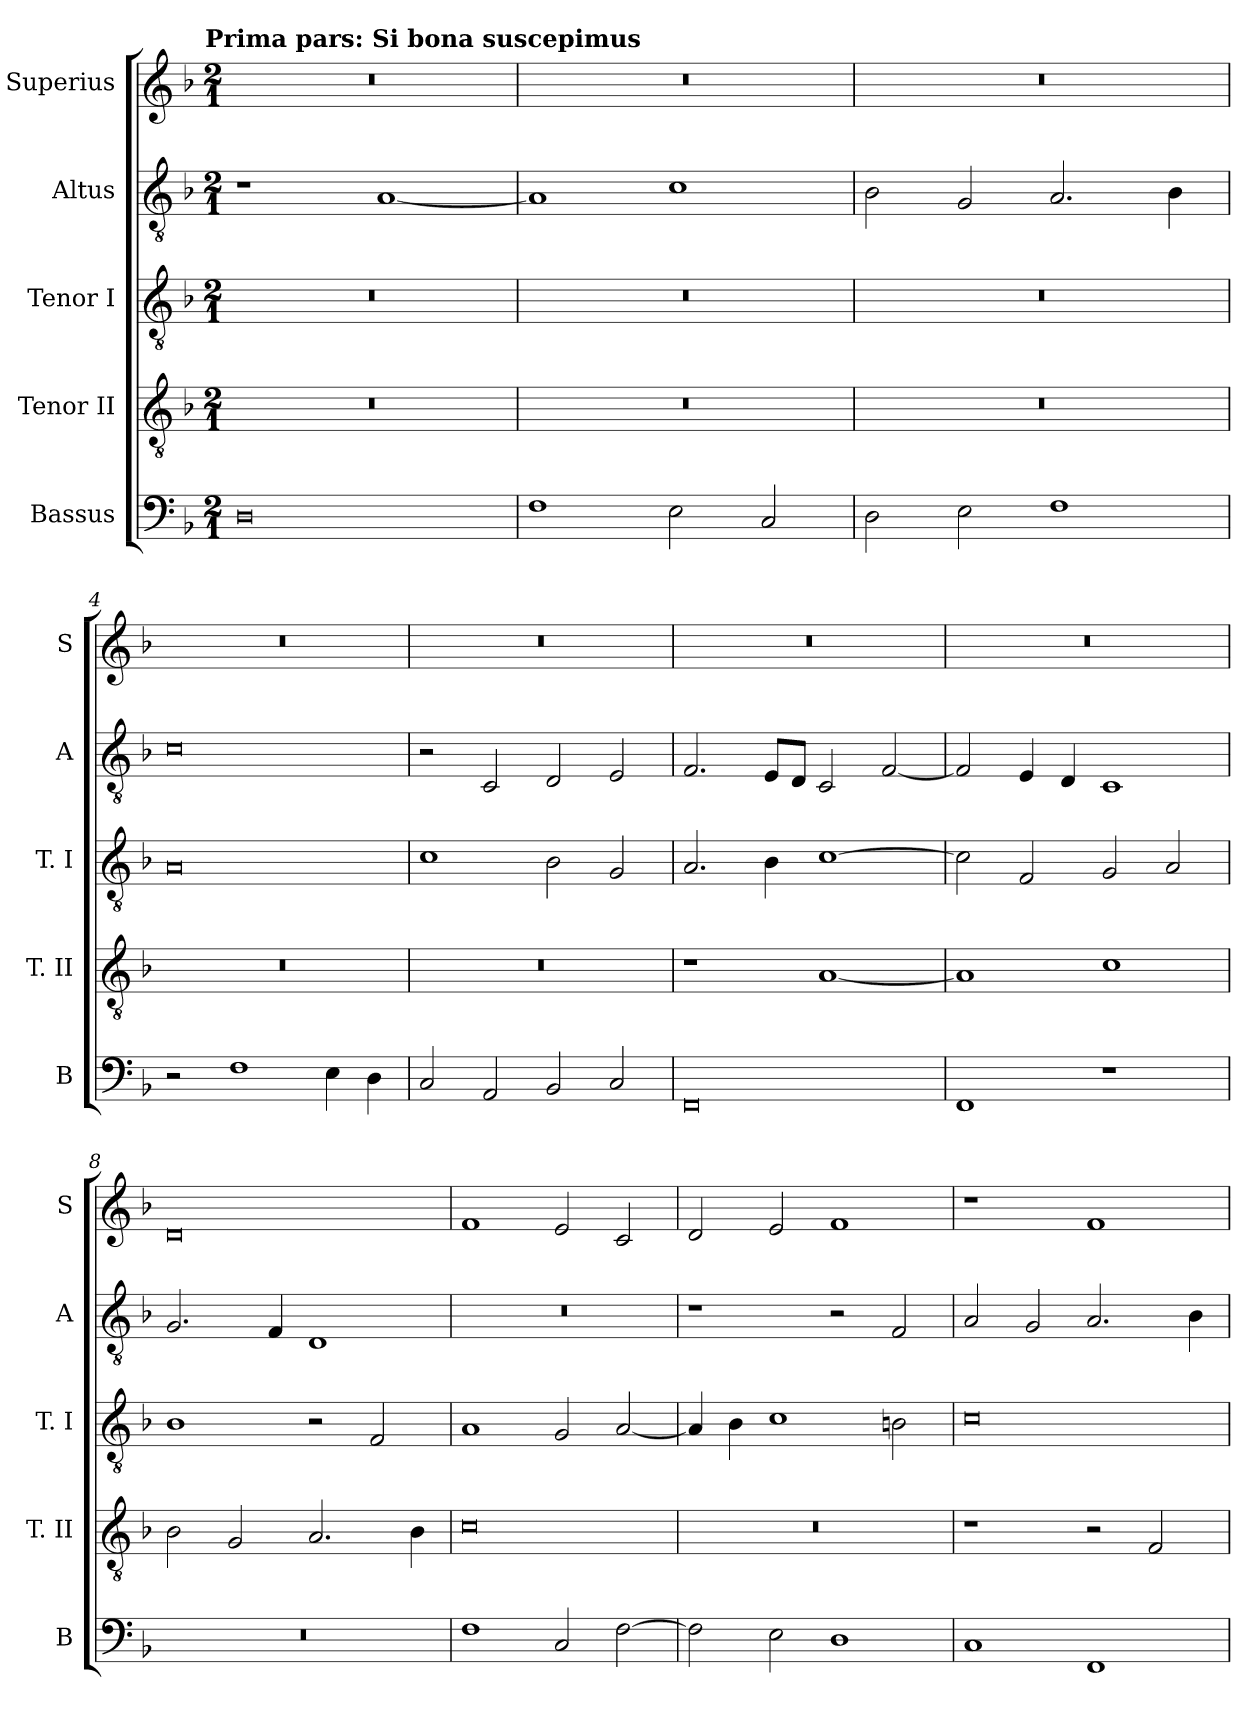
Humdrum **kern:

**kern	**kern	**kern	**kern	**kern
*part5	*part4	*part3	*part2	*part1
*staff5	*staff4	*staff3	*staff2	*staff1
*I"Bassus	*I"Tenor II	*I"Tenor I	*I"Altus	*I"Superius
*I'B	*I'T. II	*I'T. I	*I'A	*I'S
*clefF4	*clefGv2	*clefGv2	*clefGv2	*clefG2
*k[b-]	*k[b-]	*k[b-]	*k[b-]	*k[b-]
*F:	*F:	*F:	*F:	*F:
!!LO:TX:omd:t=Prima pars&colon; Si bona suscepimus
*M2/1	*M2/1	*M2/1	*M2/1	*M2/1
=1	=1	=1	=1	=1
0D	0r	0r	1r	0r
.	.	.	[1A	.
=2	=2	=2	=2	=2
1F	0r	0r	1A]	0r
2E	.	.	1c	.
2C	.	.	.	.
=3	=3	=3	=3	=3
2D	0r	0r	2B-	0r
2E	.	.	2G	.
1F	.	.	2.A	.
.	.	.	4B-	.
=4	=4	=4	=4	=4
2r	0r	0A	0c	0r
1F	.	.	.	.
4E	.	.	.	.
4D	.	.	.	.
=5	=5	=5	=5	=5
2C	0r	1c	2r	0r
2AA	.	.	2C	.
2BB-	.	2B-	2D	.
2C	.	2G	2E	.
=6	=6	=6	=6	=6
0FF	1r	2.A	2.F	0r
.	.	4B-	8EL	.
.	.	.	8DJ	.
.	[1A	[1c	2C	.
.	.	.	[2F	.
=7	=7	=7	=7	=7
1FF	1A]	2c]	2F]	0r
.	.	2F	4E	.
.	.	.	4D	.
1r	1c	2G	1C	.
.	.	2A	.	.
=8	=8	=8	=8	=8
0r	2B-	1B-	2.G	0d
.	2G	.	.	.
.	.	.	4F	.
.	2.A	2r	1D	.
.	.	2F	.	.
.	4B-	.	.	.
=9	=9	=9	=9	=9
1F	0c	1A	0r	1f
2C	.	2G	.	2e
[2F	.	[2A	.	2c
=10	=10	=10	=10	=10
2F]	0r	4A]	1r	2d
.	.	4B-	.	.
2E	.	1c	.	2e
1D	.	.	2r	1f
.	.	2Bn	2F	.
=11	=11	=11	=11	=11
1C	1r	0c	2A	1r
.	.	.	2G	.
1FF	2r	.	2.A	1f
.	2F	.	.	.
.	.	.	4B-	.
=	=	=	=	=
*-	*-	*-	*-	*-
